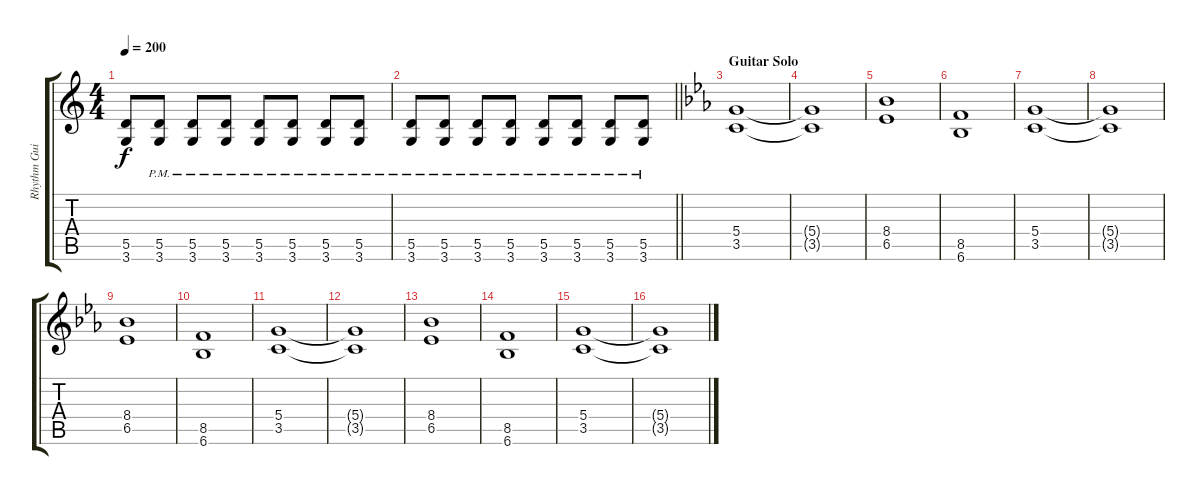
\track ("Rhythm Guitar 1: Juha-Pekka Alanen" "Rhythm Gui") {instrument distortionguitar}
\staff {score tabs}
\tuning (E4 B3 G3 D3 A2 E2) {hide}
\ts (4 4)
\tempo 200
\clef g2
\ks aminor
(5.5 3.6).8{dy f} (5.5{pm} 3.6{pm}).8 (5.5{pm} 3.6{pm}).8 (5.5{pm} 3.6{pm}).8 (5.5{pm} 3.6{pm}).8 (5.5{pm} 3.6{pm}).8 (5.5{pm} 3.6{pm}).8 (5.5{pm} 3.6{pm}).8 |
\barLineRight lightlight
(5.5{pm} 3.6{pm}).8 (5.5{pm} 3.6{pm}).8 (5.5{pm} 3.6{pm}).8 (5.5{pm} 3.6{pm}).8 (5.5{pm} 3.6{pm}).8 (5.5{pm} 3.6{pm}).8 (5.5{pm} 3.6{pm}).8 (5.5{pm} 3.6{pm}).8 |
\section ("" "Guitar Solo")
\ks cminor
(5.4 3.5).1 |
(5.4{t} 3.5{t}).1 |
(8.4 6.5).1 |
(8.5 6.6).1 |
(5.4 3.5).1 |
(5.4{t} 3.5{t}).1 |
(8.4 6.5).1 |
(8.5 6.6).1 |
(5.4 3.5).1 |
(5.4{t} 3.5{t}).1 |
(8.4 6.5).1 |
(8.5 6.6).1 |
(5.4 3.5).1 |
(5.4{t} 3.5{t}).1
